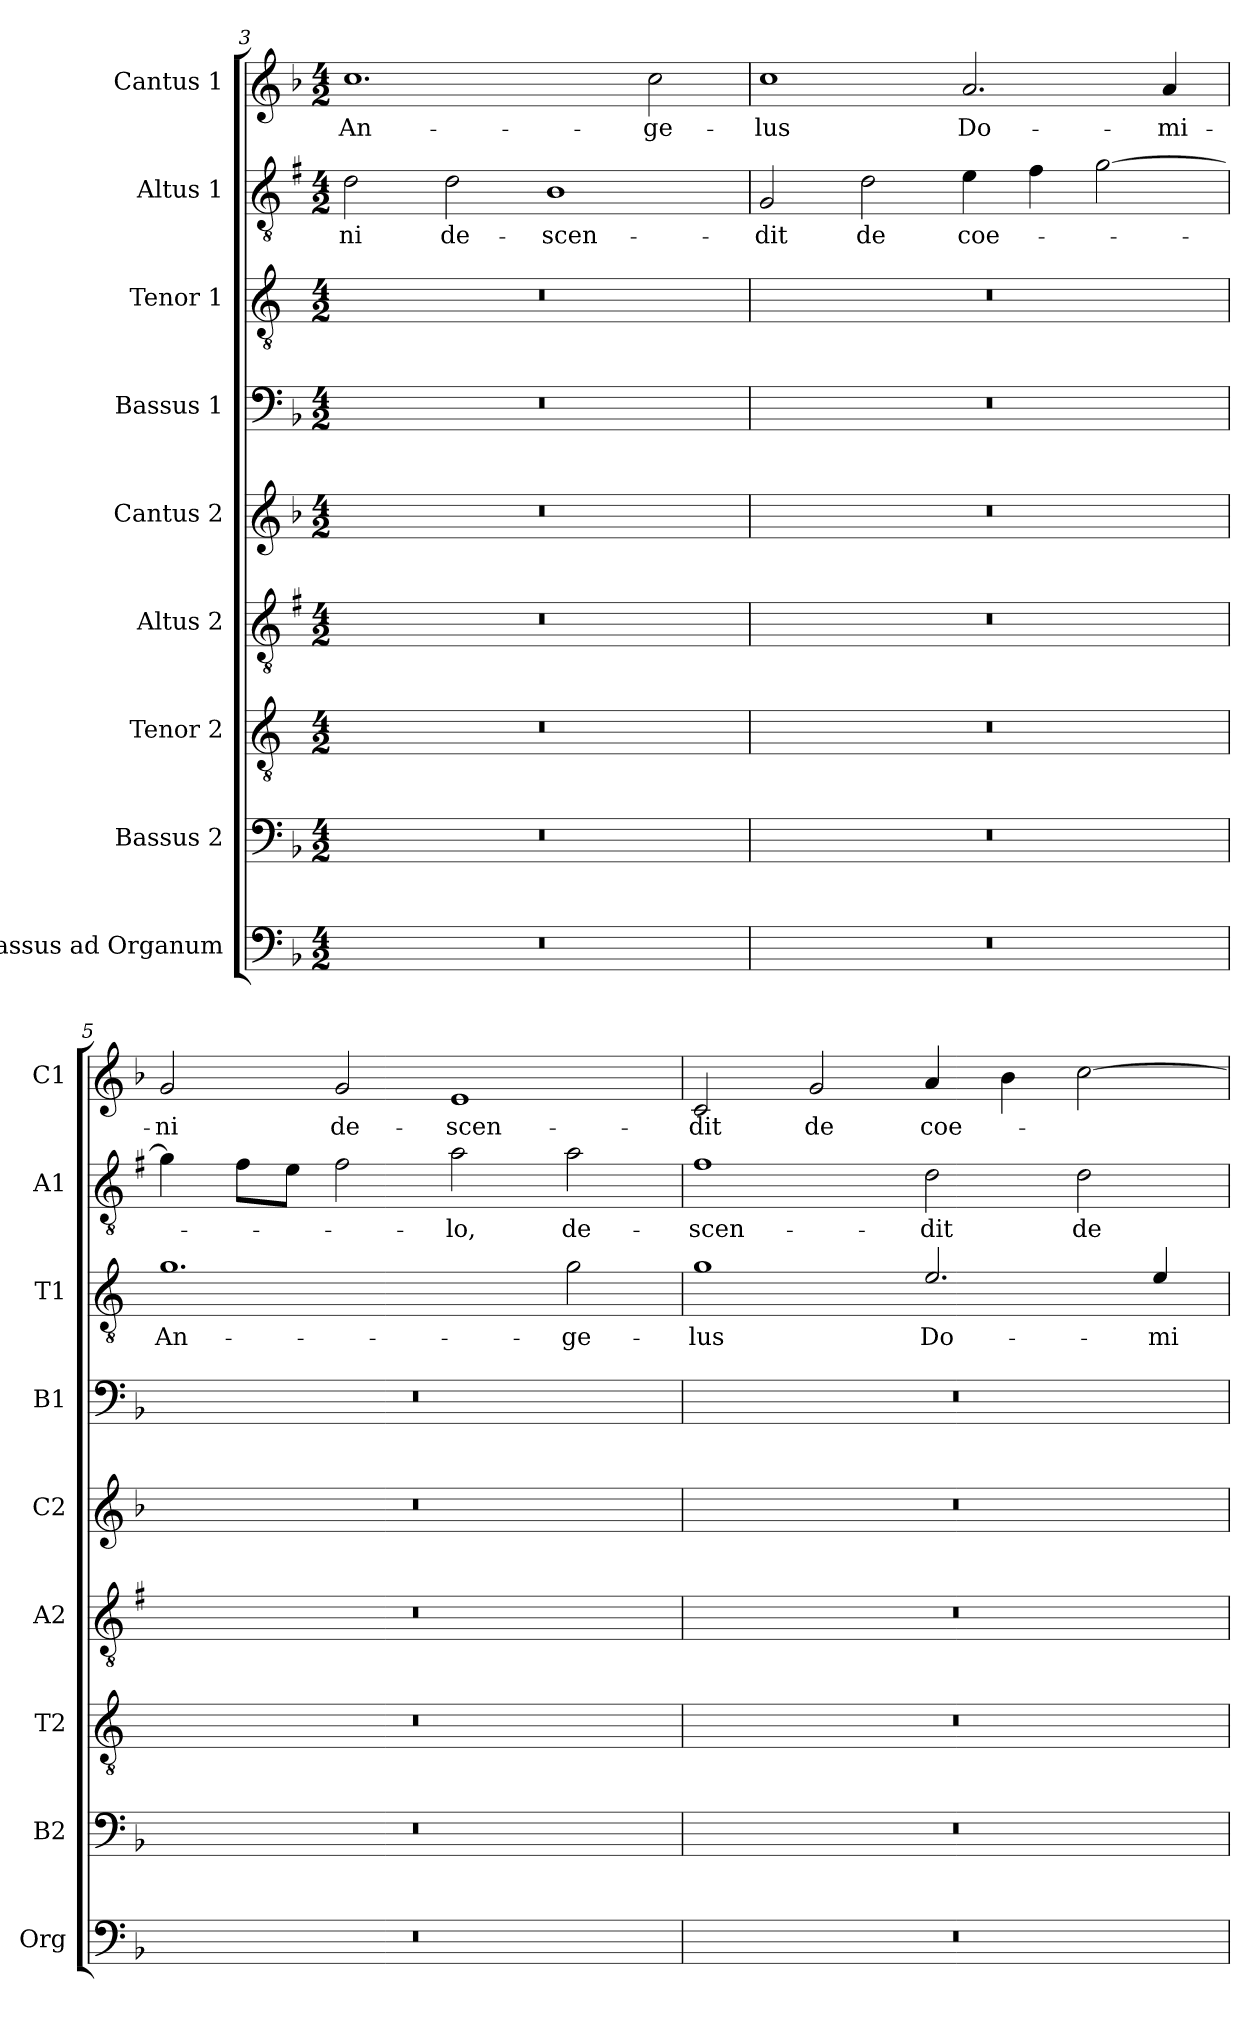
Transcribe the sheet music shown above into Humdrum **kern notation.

**kern	**kern	**kern	**kern	**kern	**kern	**kern	**text	**kern	**text	**kern	**text
*part9	*part8	*part7	*part6	*part5	*part4	*part3	*part3	*part2	*part2	*part1	*part1
*staff9	*staff8	*staff7	*staff6	*staff5	*staff4	*staff3	*staff3	*staff2	*staff2	*staff1	*staff1
*I"Bassus ad Organum	*I"Bassus 2	*I"Tenor 2	*I"Altus 2	*I"Cantus 2	*I"Bassus 1	*I"Tenor 1	*	*I"Altus 1	*	*I"Cantus 1	*
*I'Org	*I'B2	*I'T2	*I'A2	*I'C2	*I'B1	*I'T1	*	*I'A1	*	*I'C1	*
*clefF4	*clefF4	*clefGv2	*clefGv2	*clefG2	*clefF4	*clefGv2	*	*clefGv2	*	*clefG2	*
*	*	*ITrd4c7	*ITrd1c2	*	*	*ITrd4c7	*	*ITrd1c2	*	*	*
*k[b-]	*k[b-]	*k[b-]	*k[b-]	*k[b-]	*k[b-]	*k[b-]	*	*k[b-]	*	*k[b-]	*
*F:	*F:	*F:	*F:	*F:	*F:	*F:	*	*F:	*	*F:	*
*M4/2	*M4/2	*M4/2	*M4/2	*M4/2	*M4/2	*M4/2	*	*M4/2	*	*M4/2	*
=3	=3	=3	=3	=3	=3	=3	=3	=3	=3	=3	=3
!	!	!	!	!	!	!	!	!	!LO:LY:b	!	!LO:LY:b
0r	0r	0r	0r	0r	0r	0r	.	2c\	-ni	1.cc	An-
!	!	!	!	!	!	!	!	!	!LO:LY:b	!	!
.	.	.	.	.	.	.	.	2c\	de-	.	.
!	!	!	!	!	!	!	!	!	!LO:LY:b	!	!
.	.	.	.	.	.	.	.	1A	-scen-	.	.
!	!	!	!	!	!	!	!	!	!	!	!LO:LY:b
.	.	.	.	.	.	.	.	.	.	2cc\	-ge-
=4	=4	=4	=4	=4	=4	=4	=4	=4	=4	=4	=4
!	!	!	!	!	!	!	!	!	!LO:LY:b	!	!LO:LY:b
0r	0r	0r	0r	0r	0r	0r	.	2F/	-dit	1cc	-lus
!	!	!	!	!	!	!	!	!	!LO:LY:b	!	!
.	.	.	.	.	.	.	.	2c\	de	.	.
!	!	!	!	!	!	!	!	!	!LO:LY:b	!	!LO:LY:b
.	.	.	.	.	.	.	.	4d\	coe-	2.a/	Do-
.	.	.	.	.	.	.	.	4e\	.	.	.
.	.	.	.	.	.	.	.	[2f\	.	.	.
!	!	!	!	!	!	!	!	!	!	!	!LO:LY:b
.	.	.	.	.	.	.	.	.	.	4a/	-mi-
!!LO:PB:g=z
=5	=5	=5	=5	=5	=5	=5	=5	=5	=5	=5	=5
!	!	!	!	!	!	!	!LO:LY:b	!	!	!	!LO:LY:b
0r	0r	0r	0r	0r	0r	1.c	An-	4f\]	.	2g/	-ni
.	.	.	.	.	.	.	.	8e\L	.	.	.
.	.	.	.	.	.	.	.	8d\J	.	.	.
!	!	!	!	!	!	!	!	!	!	!	!LO:LY:b
.	.	.	.	.	.	.	.	2e\	.	2g/	de-
!	!	!	!	!	!	!	!	!	!LO:LY:b	!	!LO:LY:b
.	.	.	.	.	.	.	.	2g\	-lo,	1e	-scen-
!	!	!	!	!	!	!	!LO:LY:b	!	!LO:LY:b	!	!
.	.	.	.	.	.	2c\	-ge-	2g\	de-	.	.
=6	=6	=6	=6	=6	=6	=6	=6	=6	=6	=6	=6
!	!	!	!	!	!	!	!LO:LY:b	!	!LO:LY:b	!	!LO:LY:b
0r	0r	0r	0r	0r	0r	1c	-lus	1e	-scen-	2c/	-dit
!	!	!	!	!	!	!	!	!	!	!	!LO:LY:b
.	.	.	.	.	.	.	.	.	.	2g/	de
!	!	!	!	!	!	!	!LO:LY:b	!	!LO:LY:b	!	!LO:LY:b
.	.	.	.	.	.	2.A/	Do-	2c\	-dit	4a/	coe-
.	.	.	.	.	.	.	.	.	.	4b-\	.
!	!	!	!	!	!	!	!	!	!LO:LY:b	!	!
.	.	.	.	.	.	.	.	2c\	de	[2cc\	.
!	!	!	!	!	!	!	!LO:LY:b	!	!	!	!
.	.	.	.	.	.	4A/	-mi-	.	.	.	.
=	=	=	=	=	=	=	=	=	=	=	=
*-	*-	*-	*-	*-	*-	*-	*-	*-	*-	*-	*-
